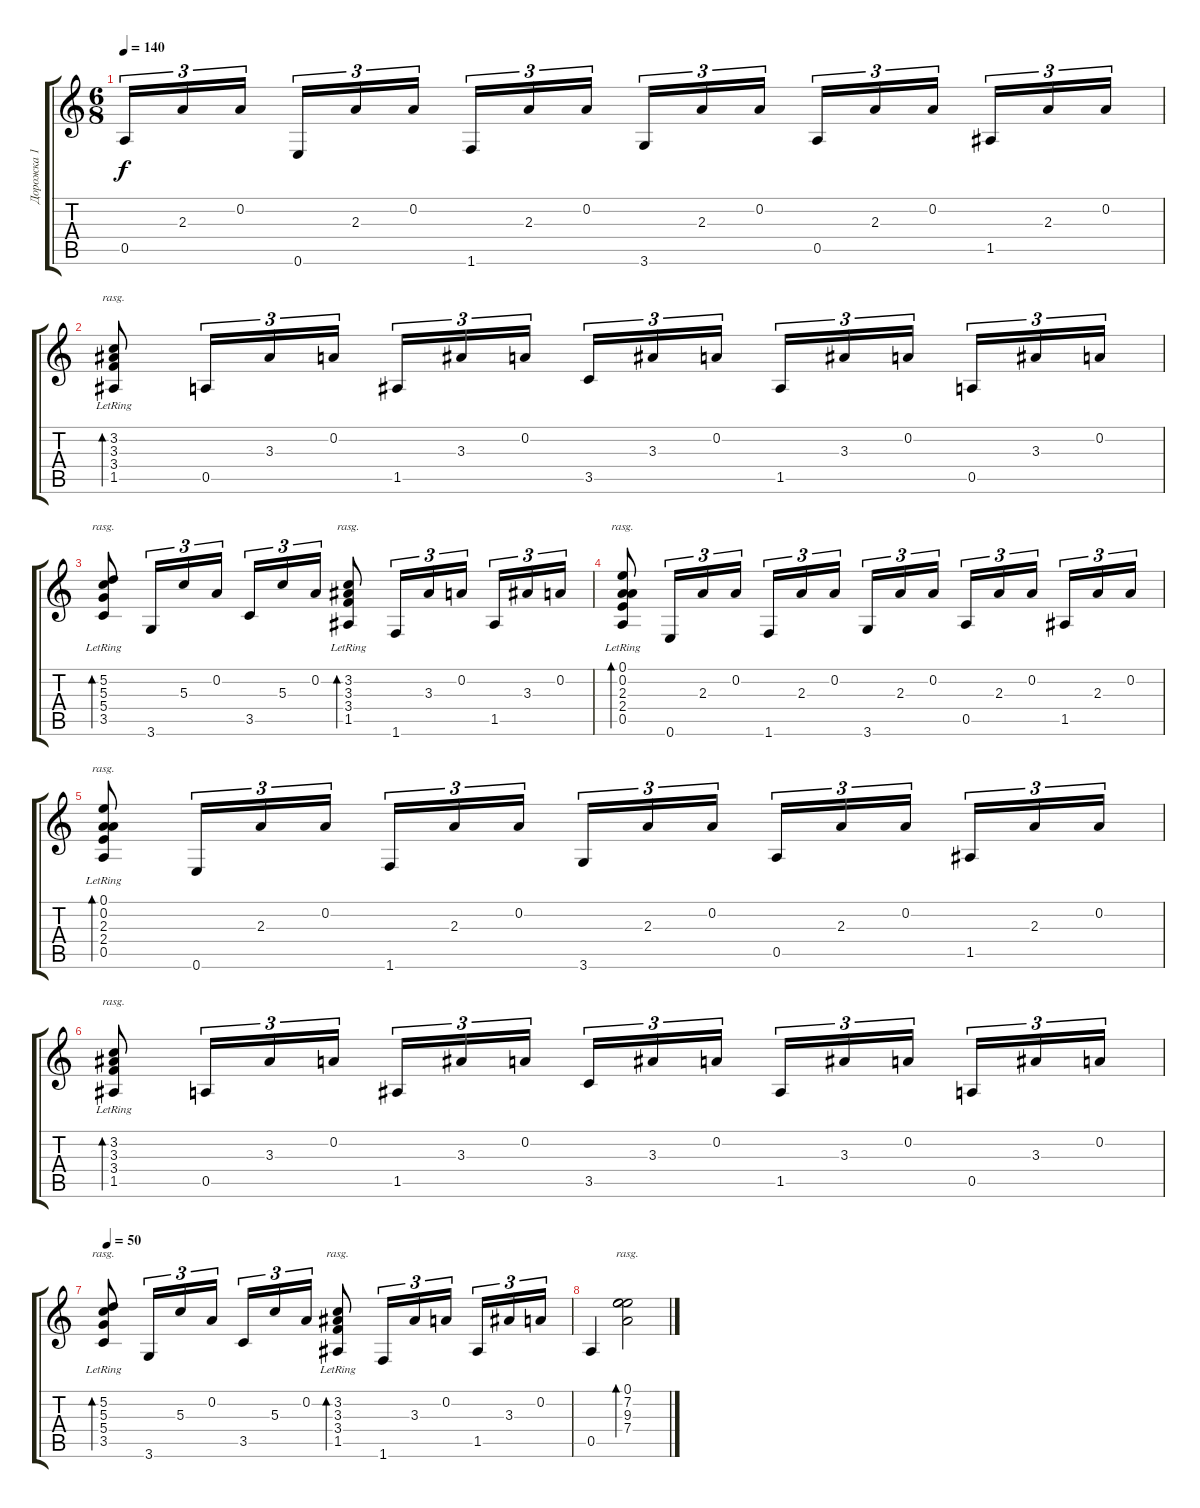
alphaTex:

\track ("Дорожка 1" "Дорожка 1") {instrument acousticguitarnylon}
\staff {score tabs}
\tuning (E4 A3 G3 D3 A2 E2) {hide}
\ts (6 8)
\tempo 140
\clef g2
\ks c
0.5.16{tu (3 2) dy f} 2.3.16{tu (3 2)} 0.2.16{tu (3 2) beam splitsecondary} 0.6.16{tu (3 2)} 2.3.16{tu (3 2)} 0.2.16{tu (3 2) beam splitsecondary} 1.6.16{tu (3 2)} 2.3.16{tu (3 2)} 0.2.16{tu (3 2)} 3.6.16{tu (3 2)} 2.3.16{tu (3 2)} 0.2.16{tu (3 2) beam splitsecondary} 0.5.16{tu (3 2)} 2.3.16{tu (3 2)} 0.2.16{tu (3 2) beam splitsecondary} 1.5.16{tu (3 2)} 2.3.16{tu (3 2)} 0.2.16{tu (3 2)} |
(3.2{lr} 3.3{lr} 3.4{lr} 1.5{lr}).8{bd 480 rasg ii} 0.5.16{tu (3 2)} 3.3.16{tu (3 2)} 0.2.16{tu (3 2) beam splitsecondary} 1.5.16{tu (3 2)} 3.3.16{tu (3 2)} 0.2.16{tu (3 2)} 3.5.16{tu (3 2)} 3.3.16{tu (3 2)} 0.2.16{tu (3 2) beam splitsecondary} 1.5.16{tu (3 2)} 3.3.16{tu (3 2)} 0.2.16{tu (3 2) beam splitsecondary} 0.5.16{tu (3 2)} 3.3.16{tu (3 2)} 0.2.16{tu (3 2)} |
(5.2{lr} 5.3{lr} 5.4{lr} 3.5{lr}).8{bd 480 rasg ii} 3.6.16{tu (3 2)} 5.3.16{tu (3 2)} 0.2.16{tu (3 2) beam splitsecondary} 3.5.16{tu (3 2)} 5.3.16{tu (3 2)} 0.2.16{tu (3 2)} (3.2{lr} 3.3{lr} 3.4{lr} 1.5{lr}).8{bd 480 rasg ii} 1.6.16{tu (3 2)} 3.3.16{tu (3 2)} 0.2.16{tu (3 2) beam splitsecondary} 1.5.16{tu (3 2)} 3.3.16{tu (3 2)} 0.2.16{tu (3 2)} |
(0.1{lr} 0.2{lr} 2.3{lr} 2.4{lr} 0.5{lr}).8{bd 480 rasg ii} 0.6.16{tu (3 2)} 2.3.16{tu (3 2)} 0.2.16{tu (3 2) beam splitsecondary} 1.6.16{tu (3 2)} 2.3.16{tu (3 2)} 0.2.16{tu (3 2)} 3.6.16{tu (3 2)} 2.3.16{tu (3 2)} 0.2.16{tu (3 2) beam splitsecondary} 0.5.16{tu (3 2)} 2.3.16{tu (3 2)} 0.2.16{tu (3 2) beam splitsecondary} 1.5.16{tu (3 2)} 2.3.16{tu (3 2)} 0.2.16{tu (3 2)} |
(0.1{lr} 0.2{lr} 2.3{lr} 2.4{lr} 0.5{lr}).8{bd 480 rasg ii} 0.6.16{tu (3 2)} 2.3.16{tu (3 2)} 0.2.16{tu (3 2) beam splitsecondary} 1.6.16{tu (3 2)} 2.3.16{tu (3 2)} 0.2.16{tu (3 2)} 3.6.16{tu (3 2)} 2.3.16{tu (3 2)} 0.2.16{tu (3 2) beam splitsecondary} 0.5.16{tu (3 2)} 2.3.16{tu (3 2)} 0.2.16{tu (3 2) beam splitsecondary} 1.5.16{tu (3 2)} 2.3.16{tu (3 2)} 0.2.16{tu (3 2)} |
(3.2{lr} 3.3{lr} 3.4{lr} 1.5{lr}).8{bd 480 rasg ii} 0.5.16{tu (3 2)} 3.3.16{tu (3 2)} 0.2.16{tu (3 2) beam splitsecondary} 1.5.16{tu (3 2)} 3.3.16{tu (3 2)} 0.2.16{tu (3 2)} 3.5.16{tu (3 2)} 3.3.16{tu (3 2)} 0.2.16{tu (3 2) beam splitsecondary} 1.5.16{tu (3 2)} 3.3.16{tu (3 2)} 0.2.16{tu (3 2) beam splitsecondary} 0.5.16{tu (3 2)} 3.3.16{tu (3 2)} 0.2.16{tu (3 2)} |
\tempo 50
(5.2{lr} 5.3{lr} 5.4{lr} 3.5{lr}).8{bd 480 rasg ii} 3.6.16{tu (3 2)} 5.3.16{tu (3 2)} 0.2.16{tu (3 2) beam splitsecondary} 3.5.16{tu (3 2)} 5.3.16{tu (3 2)} 0.2.16{tu (3 2)} (3.2{lr} 3.3{lr} 3.4{lr} 1.5{lr}).8{bd 480 rasg ii} 1.6.16{tu (3 2)} 3.3.16{tu (3 2)} 0.2.16{tu (3 2) beam splitsecondary} 1.5.16{tu (3 2)} 3.3.16{tu (3 2)} 0.2.16{tu (3 2)} |
0.5.4 (0.1 7.2 9.3 7.4).2{bd 240 rasg ii}
